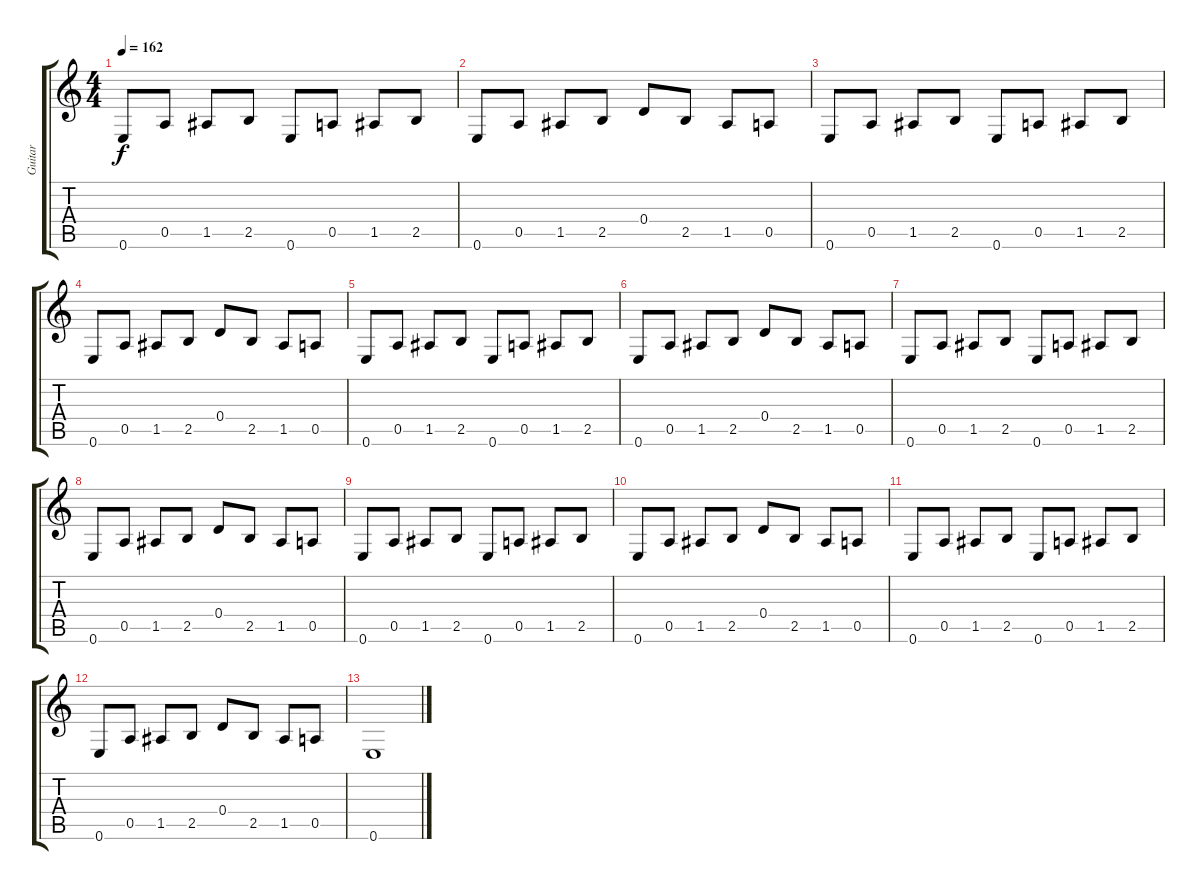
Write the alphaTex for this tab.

\track ("Guitar" "Guitar") {instrument overdrivenguitar}
\staff {score tabs}
\tuning (E4 B3 G3 D3 A2 E2) {hide}
\ts (4 4)
\tempo 162
\clef g2
\ks c
0.6.8{dy f} 0.5.8 1.5.8 2.5.8 0.6.8 0.5.8 1.5.8 2.5.8 |
0.6.8 0.5.8 1.5.8 2.5.8 0.4.8 2.5.8 1.5.8 0.5.8 |
0.6.8 0.5.8 1.5.8 2.5.8 0.6.8 0.5.8 1.5.8 2.5.8 |
0.6.8 0.5.8 1.5.8 2.5.8 0.4.8 2.5.8 1.5.8 0.5.8 |
0.6.8 0.5.8 1.5.8 2.5.8 0.6.8 0.5.8 1.5.8 2.5.8 |
0.6.8 0.5.8 1.5.8 2.5.8 0.4.8 2.5.8 1.5.8 0.5.8 |
0.6.8 0.5.8 1.5.8 2.5.8 0.6.8 0.5.8 1.5.8 2.5.8 |
0.6.8 0.5.8 1.5.8 2.5.8 0.4.8 2.5.8 1.5.8 0.5.8 |
0.6.8 0.5.8 1.5.8 2.5.8 0.6.8 0.5.8 1.5.8 2.5.8 |
0.6.8 0.5.8 1.5.8 2.5.8 0.4.8 2.5.8 1.5.8 0.5.8 |
0.6.8 0.5.8 1.5.8 2.5.8 0.6.8 0.5.8 1.5.8 2.5.8 |
0.6.8 0.5.8 1.5.8 2.5.8 0.4.8 2.5.8 1.5.8 0.5.8 |
0.6.1
